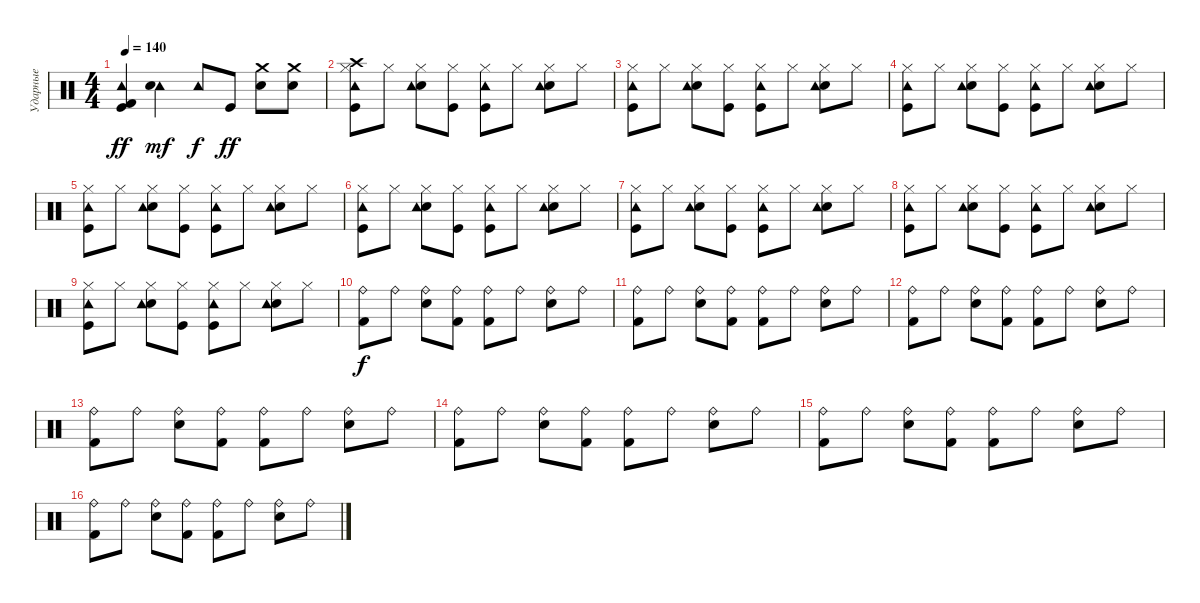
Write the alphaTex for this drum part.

\track ("Ударные" "Ударные") {instrument percussion}
\staff {score}
\articulation defaults
\ts (4 4)
\tempo 140
\clef neutral
\ks c
("Tambourine (hit)" "Kick (hit) 2" "Kick (hit)").4{dy ff} ("Tambourine (hit)" "Snare (hit) 2").4{dy mf} "Tambourine (hit)".8{dy f} "Kick (hit)".8{dy ff} ("Crash medium (hit)" "Electric Snare (hit)").8 ("Crash medium (hit)" "Electric Snare (hit)").8 |
("Crash high (hit)" "Hi-Hat (closed)" "Kick (hit)" "Tambourine (hit)").8 "Hi-Hat (closed)".8 ("Hi-Hat (closed)" "Electric Snare (hit)" "Tambourine (hit)").8 ("Hi-Hat (closed)" "Kick (hit)").8 ("Hi-Hat (closed)" "Tambourine (hit)" "Kick (hit)").8 "Hi-Hat (closed)".8 ("Hi-Hat (closed)" "Electric Snare (hit)" "Tambourine (hit)").8 "Hi-Hat (closed)".8 |
("Hi-Hat (closed)" "Kick (hit)" "Tambourine (hit)").8 "Hi-Hat (closed)".8 ("Hi-Hat (closed)" "Electric Snare (hit)" "Tambourine (hit)").8 ("Hi-Hat (closed)" "Kick (hit)").8 ("Hi-Hat (closed)" "Tambourine (hit)" "Kick (hit)").8 "Hi-Hat (closed)".8 ("Hi-Hat (closed)" "Electric Snare (hit)" "Tambourine (hit)").8 "Hi-Hat (closed)".8 |
("Hi-Hat (closed)" "Kick (hit)" "Tambourine (hit)").8 "Hi-Hat (closed)".8 ("Hi-Hat (closed)" "Electric Snare (hit)" "Tambourine (hit)").8 ("Hi-Hat (closed)" "Kick (hit)").8 ("Hi-Hat (closed)" "Tambourine (hit)" "Kick (hit)").8 "Hi-Hat (closed)".8 ("Hi-Hat (closed)" "Electric Snare (hit)" "Tambourine (hit)").8 "Hi-Hat (closed)".8 |
("Hi-Hat (closed)" "Kick (hit)" "Tambourine (hit)").8 "Hi-Hat (closed)".8 ("Hi-Hat (closed)" "Electric Snare (hit)" "Tambourine (hit)").8 ("Hi-Hat (closed)" "Kick (hit)").8 ("Hi-Hat (closed)" "Tambourine (hit)" "Kick (hit)").8 "Hi-Hat (closed)".8 ("Hi-Hat (closed)" "Electric Snare (hit)" "Tambourine (hit)").8 "Hi-Hat (closed)".8 |
("Hi-Hat (closed)" "Kick (hit)" "Tambourine (hit)").8 "Hi-Hat (closed)".8 ("Hi-Hat (closed)" "Electric Snare (hit)" "Tambourine (hit)").8 ("Hi-Hat (closed)" "Kick (hit)").8 ("Hi-Hat (closed)" "Tambourine (hit)" "Kick (hit)").8 "Hi-Hat (closed)".8 ("Hi-Hat (closed)" "Electric Snare (hit)" "Tambourine (hit)").8 "Hi-Hat (closed)".8 |
("Hi-Hat (closed)" "Kick (hit)" "Tambourine (hit)").8 "Hi-Hat (closed)".8 ("Hi-Hat (closed)" "Electric Snare (hit)" "Tambourine (hit)").8 ("Hi-Hat (closed)" "Kick (hit)").8 ("Hi-Hat (closed)" "Tambourine (hit)" "Kick (hit)").8 "Hi-Hat (closed)".8 ("Hi-Hat (closed)" "Electric Snare (hit)" "Tambourine (hit)").8 "Hi-Hat (closed)".8 |
("Hi-Hat (closed)" "Kick (hit)" "Tambourine (hit)").8 "Hi-Hat (closed)".8 ("Hi-Hat (closed)" "Electric Snare (hit)" "Tambourine (hit)").8 ("Hi-Hat (closed)" "Kick (hit)").8 ("Hi-Hat (closed)" "Tambourine (hit)" "Kick (hit)").8 "Hi-Hat (closed)".8 ("Hi-Hat (closed)" "Electric Snare (hit)" "Tambourine (hit)").8 "Hi-Hat (closed)".8 |
("Hi-Hat (closed)" "Kick (hit)" "Tambourine (hit)").8 "Hi-Hat (closed)".8 ("Hi-Hat (closed)" "Electric Snare (hit)" "Tambourine (hit)").8 ("Hi-Hat (closed)" "Kick (hit)").8 ("Hi-Hat (closed)" "Tambourine (hit)" "Kick (hit)").8 "Hi-Hat (closed)".8 ("Hi-Hat (closed)" "Electric Snare (hit)" "Tambourine (hit)").8 "Hi-Hat (closed)".8 |
("Ride (bell)" "Kick (hit) 2").8{dy f} "Ride (bell)".8 ("Ride (bell)" "Electric Snare (hit)").8 ("Ride (bell)" "Kick (hit) 2").8 ("Ride (bell)" "Kick (hit) 2").8 "Ride (bell)".8 ("Ride (bell)" "Electric Snare (hit)").8 "Ride (bell)".8 |
("Ride (bell)" "Kick (hit) 2").8 "Ride (bell)".8 ("Ride (bell)" "Electric Snare (hit)").8 ("Ride (bell)" "Kick (hit) 2").8 ("Ride (bell)" "Kick (hit) 2").8 "Ride (bell)".8 ("Ride (bell)" "Electric Snare (hit)").8 "Ride (bell)".8 |
("Ride (bell)" "Kick (hit) 2").8 "Ride (bell)".8 ("Ride (bell)" "Electric Snare (hit)").8 ("Ride (bell)" "Kick (hit) 2").8 ("Ride (bell)" "Kick (hit) 2").8 "Ride (bell)".8 ("Ride (bell)" "Electric Snare (hit)").8 "Ride (bell)".8 |
("Ride (bell)" "Kick (hit) 2").8 "Ride (bell)".8 ("Ride (bell)" "Electric Snare (hit)").8 ("Ride (bell)" "Kick (hit) 2").8 ("Ride (bell)" "Kick (hit) 2").8 "Ride (bell)".8 ("Ride (bell)" "Electric Snare (hit)").8 "Ride (bell)".8 |
("Ride (bell)" "Kick (hit) 2").8 "Ride (bell)".8 ("Ride (bell)" "Electric Snare (hit)").8 ("Ride (bell)" "Kick (hit) 2").8 ("Ride (bell)" "Kick (hit) 2").8 "Ride (bell)".8 ("Ride (bell)" "Electric Snare (hit)").8 "Ride (bell)".8 |
("Ride (bell)" "Kick (hit) 2").8 "Ride (bell)".8 ("Ride (bell)" "Electric Snare (hit)").8 ("Ride (bell)" "Kick (hit) 2").8 ("Ride (bell)" "Kick (hit) 2").8 "Ride (bell)".8 ("Ride (bell)" "Electric Snare (hit)").8 "Ride (bell)".8 |
("Ride (bell)" "Kick (hit) 2").8 "Ride (bell)".8 ("Ride (bell)" "Electric Snare (hit)").8 ("Ride (bell)" "Kick (hit) 2").8 ("Ride (bell)" "Kick (hit) 2").8 "Ride (bell)".8 ("Ride (bell)" "Electric Snare (hit)").8 "Ride (bell)".8
